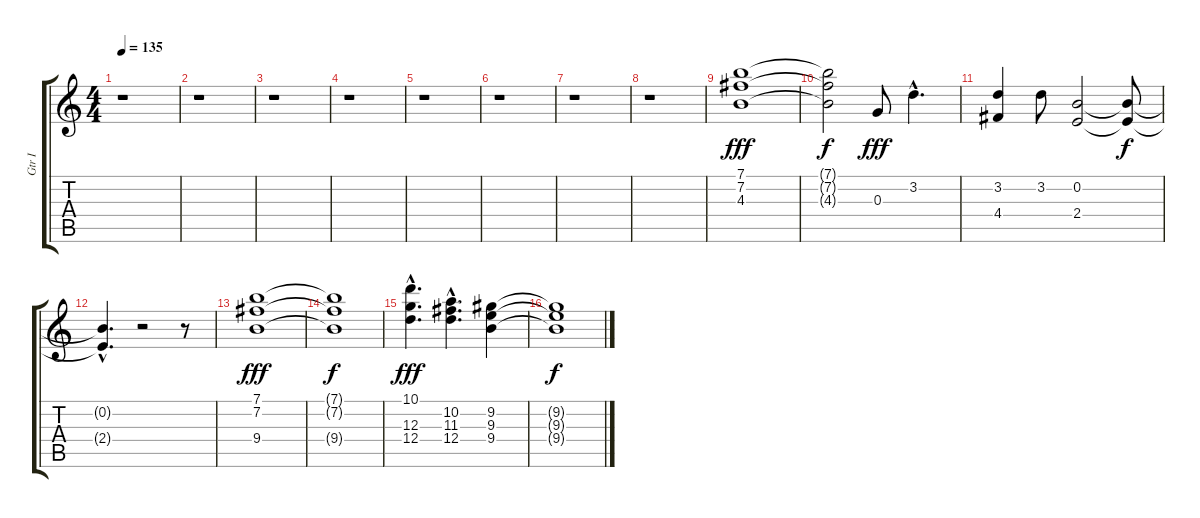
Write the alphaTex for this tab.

\track ("Gtr I" "Gtr I") {instrument overdrivenguitar}
\staff {score tabs}
\tuning (E4 B3 G3 D3 A2 E2) {hide}
\ts (4 4)
\tempo 135
\clef g2
\ks c
r.1{dy fff instrument overdrivenguitar} |
r.1 |
r.1 |
r.1 |
r.1 |
r.1 |
r.1 |
r.1 |
(7.1 7.2 4.3).1 |
(7.1{t} 7.2{t} 4.3{t}).2{dy f} 0.3.8{dy fff} 3.2{hac}.4{d} |
(3.2 4.4).4 3.2.8 (0.2 2.4).2 (0.2{t} 2.4{t}).8{dy f} |
(0.2{hac t} 2.4{hac t}).4{d} r.2 r.8 |
(7.1 7.2 9.4).1{dy fff} |
(7.1{t} 7.2{t} 9.4{t}).1{dy f} |
(10.1{hac} 12.3{hac} 12.4{hac}).4{d dy fff} (10.2{hac} 11.3{hac} 12.4{hac}).4{d} (9.2 9.3 9.4).4 |
(9.2{t} 9.3{t} 9.4{t}).1{dy f}
